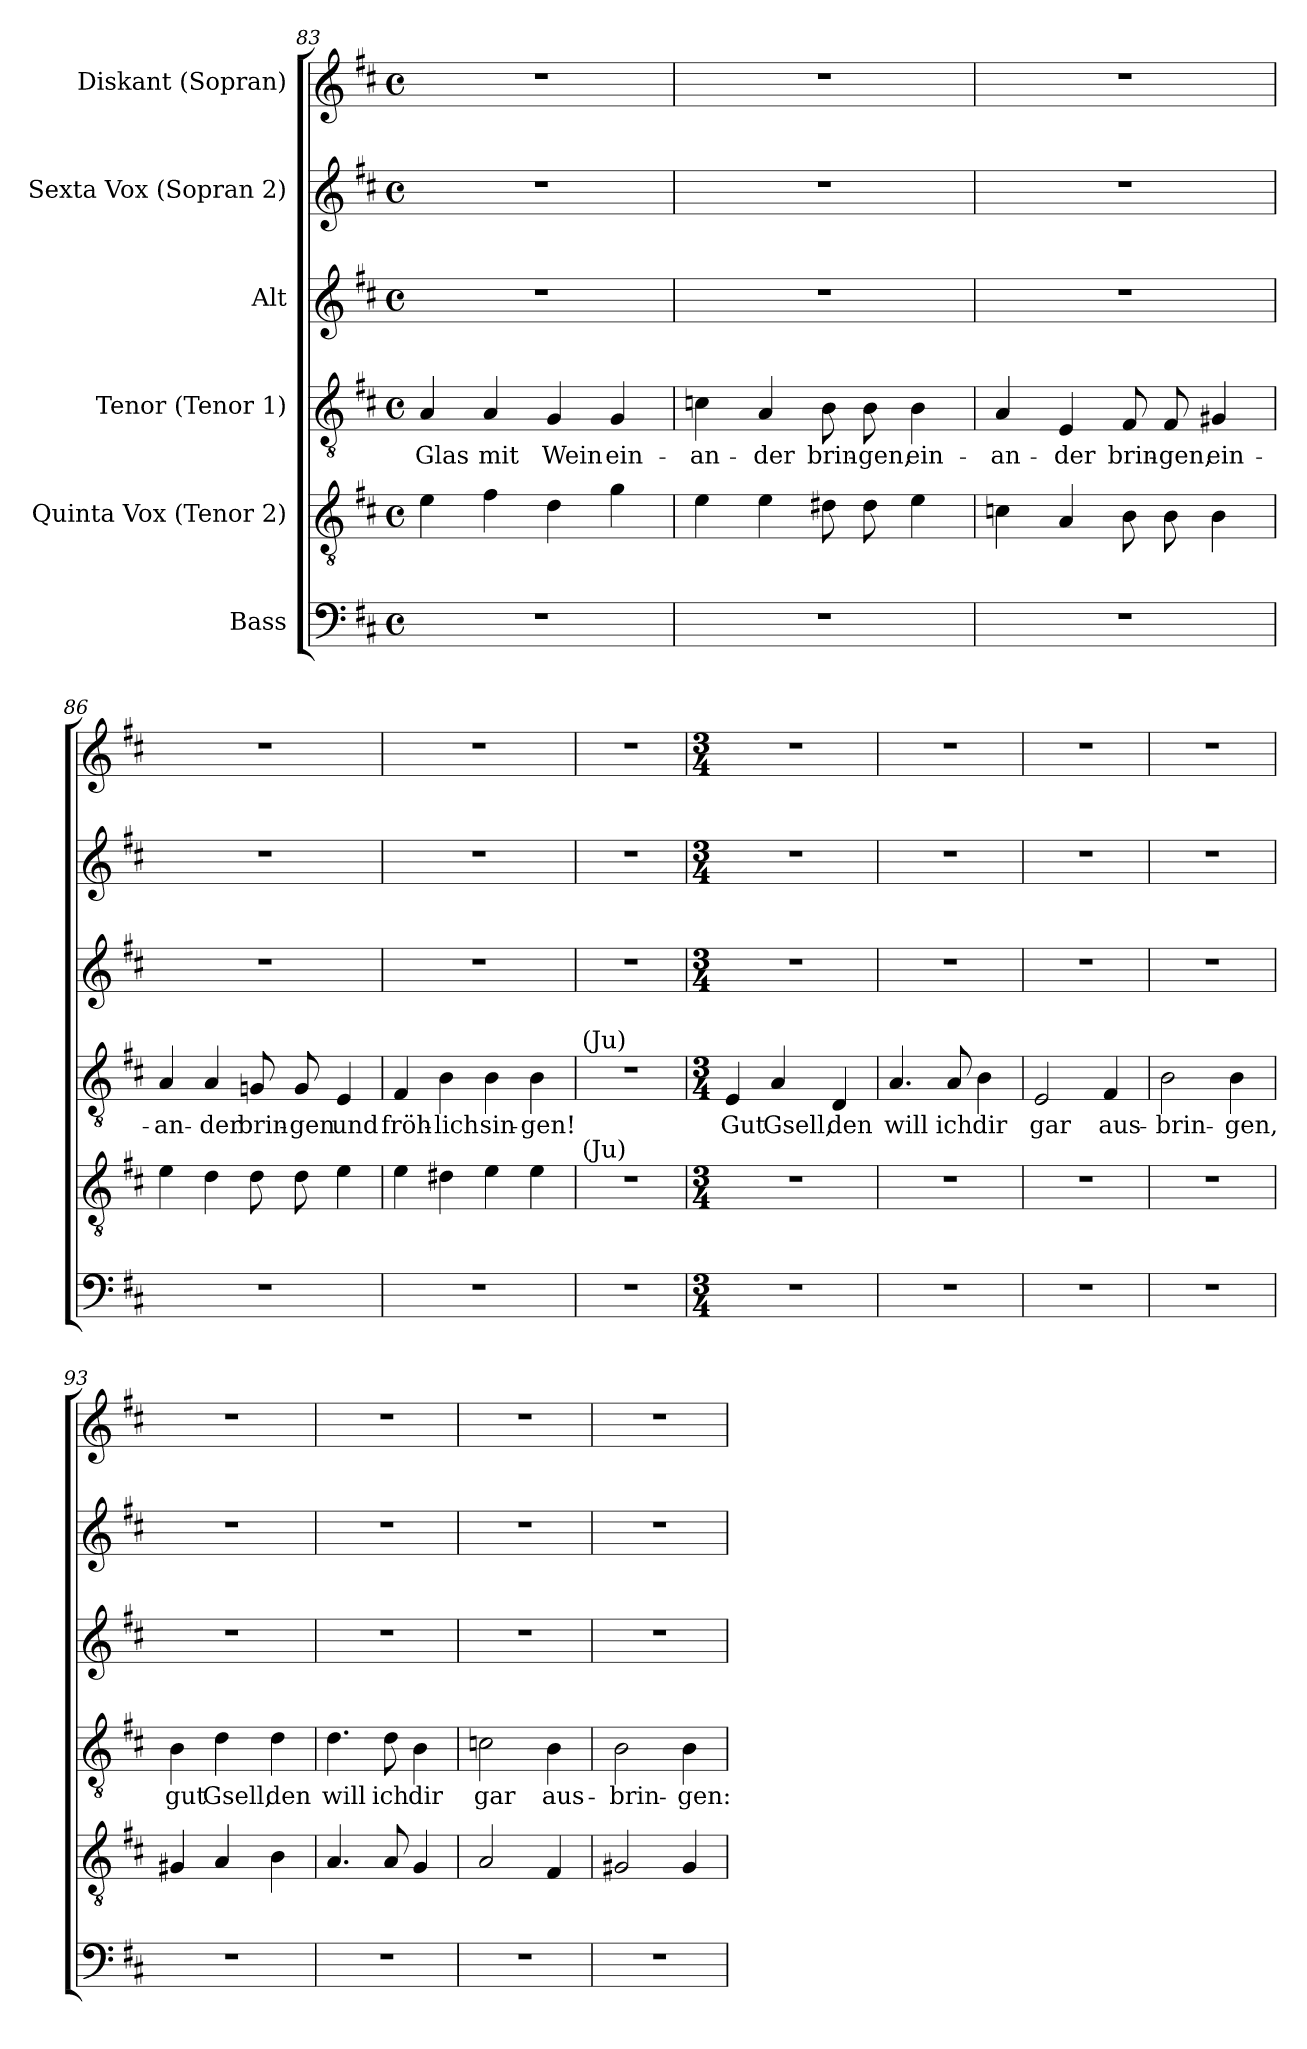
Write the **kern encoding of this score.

**kern	**kern	**kern	**text	**kern	**kern	**kern
*part6	*part5	*part4	*part4	*part3	*part2	*part1
*staff6	*staff5	*staff4	*staff4	*staff3	*staff2	*staff1
*I"Bass	*I"Quinta Vox (Tenor 2)	*I"Tenor (Tenor 1)	*	*I"Alt	*I"Sexta Vox (Sopran 2)	*I"Diskant (Sopran)
*clefF4	*clefGv2	*clefGv2	*	*clefG2	*clefG2	*clefG2
*k[f#c#]	*k[f#c#]	*k[f#c#]	*	*k[f#c#]	*k[f#c#]	*k[f#c#]
*M4/4	*M4/4	*M4/4	*	*M4/4	*M4/4	*M4/4
*met(c)	*met(c)	*met(c)	*	*met(c)	*met(c)	*met(c)
=83	=83	=83	=83	=83	=83	=83
!	!	!	!LO:LY:b	!	!	!
1r	4e\	4A/	Glas	1r	1r	1r
!	!	!	!LO:LY:b	!	!	!
.	4f#\	4A/	mit	.	.	.
!	!	!	!LO:LY:b	!	!	!
.	4d\	4G/	Wein	.	.	.
!	!	!	!LO:LY:b	!	!	!
.	4g\	4G/	ein-	.	.	.
=84	=84	=84	=84	=84	=84	=84
!	!	!	!LO:LY:b	!	!	!
1r	4e\	4cn\	an-	1r	1r	1r
!	!	!	!LO:LY:b	!	!	!
.	4e\	4A/	der	.	.	.
!	!	!	!LO:LY:b	!	!	!
.	8d#X\	8B\	brin-	.	.	.
!	!	!	!LO:LY:b	!	!	!
.	8d#\	8B\	gen,	.	.	.
!	!	!	!LO:LY:b	!	!	!
.	4e\	4B\	ein-	.	.	.
=85	=85	=85	=85	=85	=85	=85
!	!	!	!LO:LY:b	!	!	!
1r	4cn\	4A/	an-	1r	1r	1r
!	!	!	!LO:LY:b	!	!	!
.	4A/	4E/	der	.	.	.
!	!	!	!LO:LY:b	!	!	!
.	8B\	8F#/	brin-	.	.	.
!	!	!	!LO:LY:b	!	!	!
.	8B\	8F#/	gen,	.	.	.
!	!	!	!LO:LY:b	!	!	!
.	4B\	4G#X/	ein-	.	.	.
!!LO:LB:g=z
=86	=86	=86	=86	=86	=86	=86
!	!	!	!LO:LY:b	!	!	!
1r	4e\	4A/	an-	1r	1r	1r
!	!	!	!LO:LY:b	!	!	!
.	4d\	4A/	der	.	.	.
!	!	!	!LO:LY:b	!	!	!
.	8d\	8Gn/	brin-	.	.	.
!	!	!	!LO:LY:b	!	!	!
.	8d\	8G/	gen	.	.	.
!	!	!	!LO:LY:b	!	!	!
.	4e\	4E/	und	.	.	.
=87	=87	=87	=87	=87	=87	=87
!	!	!	!LO:LY:b	!	!	!
1r	4e\	4F#/	fröh-	1r	1r	1r
!	!	!	!LO:LY:b	!	!	!
.	4d#X\	4B\	lich	.	.	.
!	!	!	!LO:LY:b	!	!	!
.	4e\	4B\	sin-	.	.	.
!	!	!	!LO:LY:b	!	!	!
.	4e\	4B\	gen!	.	.	.
=88	=88	=88	=88	=88	=88	=88
!	!	!LO:TX:a:t=(Ju)	!	!	!	!
!	!LO:TX:a:t=(Ju)	!	!	!	!	!
1r	1r	1r	.	1r	1r	1r
=89	=89	=89	=89	=89	=89	=89
*M3/4	*M3/4	*M3/4	*	*M3/4	*M3/4	*M3/4
!	!	!	!LO:LY:b	!	!	!
2.r	2.r	4E/	Gut	2.r	2.r	2.r
!	!	!	!LO:LY:b	!	!	!
.	.	4A/	Gsell,	.	.	.
!	!	!	!LO:LY:b	!	!	!
.	.	4D/	den	.	.	.
=90	=90	=90	=90	=90	=90	=90
!	!	!	!LO:LY:b	!	!	!
2.r	2.r	4.A/	will	2.r	2.r	2.r
!	!	!	!LO:LY:b	!	!	!
.	.	8A/	ich	.	.	.
!	!	!	!LO:LY:b	!	!	!
.	.	4B\	dir	.	.	.
!!LO:LB:g=z
=91	=91	=91	=91	=91	=91	=91
!	!	!	!LO:LY:b	!	!	!
2.r	2.r	2E/	gar	2.r	2.r	2.r
!	!	!	!LO:LY:b	!	!	!
.	.	4F#/	aus-	.	.	.
=92	=92	=92	=92	=92	=92	=92
!	!	!	!LO:LY:b	!	!	!
2.r	2.r	2B\	brin-	2.r	2.r	2.r
!	!	!	!LO:LY:b	!	!	!
.	.	4B\	gen,	.	.	.
=93	=93	=93	=93	=93	=93	=93
!	!	!	!LO:LY:b	!	!	!
2.r	4G#X/	4B\	gut	2.r	2.r	2.r
!	!	!	!LO:LY:b	!	!	!
.	4A/	4d\	Gsell,	.	.	.
!	!	!	!LO:LY:b	!	!	!
.	4B\	4d\	den	.	.	.
=94	=94	=94	=94	=94	=94	=94
!	!	!	!LO:LY:b	!	!	!
2.r	4.A/	4.d\	will	2.r	2.r	2.r
!	!	!	!LO:LY:b	!	!	!
.	8A/	8d\	ich	.	.	.
!	!	!	!LO:LY:b	!	!	!
.	4G/	4B\	dir	.	.	.
=95	=95	=95	=95	=95	=95	=95
!	!	!	!LO:LY:b	!	!	!
2.r	2A/	2cn\	gar	2.r	2.r	2.r
!	!	!	!LO:LY:b	!	!	!
.	4F#/	4B\	aus-	.	.	.
=96	=96	=96	=96	=96	=96	=96
!	!	!	!LO:LY:b	!	!	!
2.r	2G#X/	2B\	brin-	2.r	2.r	2.r
!	!	!	!LO:LY:b	!	!	!
.	4G#/	4B\	gen:	.	.	.
=	=	=	=	=	=	=
*-	*-	*-	*-	*-	*-	*-
